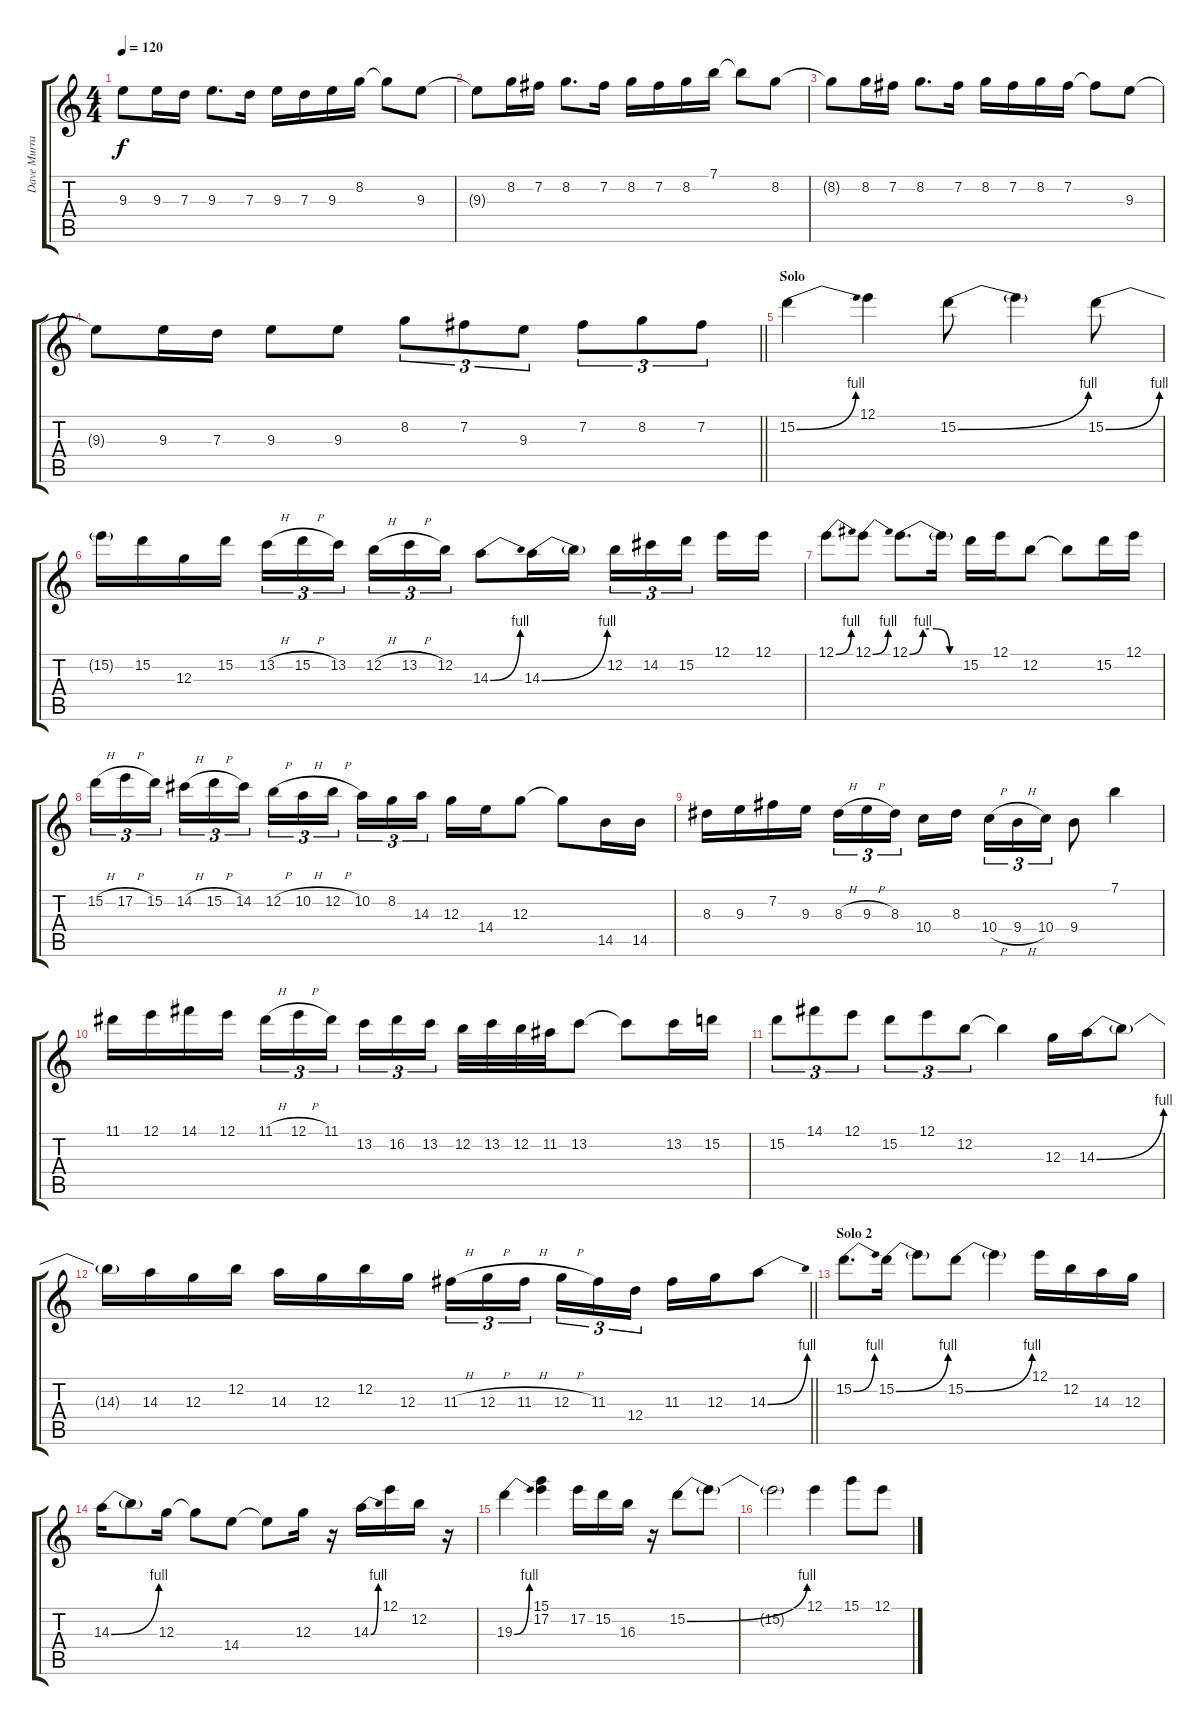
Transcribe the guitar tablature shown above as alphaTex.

\track ("Dave Murray" "Dave Murra") {instrument distortionguitar}
\staff {score tabs}
\tuning (E4 B3 G3 D3 A2 E2) {hide}
\ts (4 4)
\tempo 120
\clef g2
\ks c
9.3.8{dy f} 9.3.16 7.3.16 9.3.8{d} 7.3.16 9.3.16 7.3.16 9.3.16 8.2.16 8.2{t}.8 9.3.8 |
9.3{t}.8 8.2.16 7.2.16 8.2.8{d} 7.2.16 8.2.16 7.2.16 8.2.16 7.1.16 7.1{t}.8 8.2.8 |
8.2{t}.8 8.2.16 7.2.16 8.2.8{d} 7.2.16 8.2.16 7.2.16 8.2.16 7.2.16 7.2{t}.8 9.3.8 |
\barLineRight lightlight
9.3{t}.8 9.3.16 7.3.16 9.3.8 9.3.8 8.2.8{tu (3 2)} 7.2.8{tu (3 2)} 9.3.8{tu (3 2)} 7.2.8{tu (3 2)} 8.2.8{tu (3 2)} 7.2.8{tu (3 2)} |
\section ("" "Solo")
15.2{be (bend 0 0 60 4)}.4 12.1.4 15.2{be (bend 0 0 60 4)}.8 15.2{t}.4 15.2{be (bend 0 0 60 4)}.8 |
15.2{t}.16 15.2.16 12.3.16 15.2.16 13.2{h}.16{tu (3 2)} 15.2{h}.16{tu (3 2)} 13.2.16{tu (3 2) beam splitsecondary} 12.2{h}.16{tu (3 2)} 13.2{h}.16{tu (3 2)} 12.2.16{tu (3 2)} 14.3{be (bend 0 0 60 4)}.8 14.3{be (bend 0 0 60 4)}.16 14.3{t}.16 12.2.16{tu (3 2)} 14.2.16{tu (3 2)} 15.2.16{tu (3 2) beam splitsecondary} 12.1.16 12.1.16 |
12.1{be (bend 0 0 60 4)}.8 12.1{be (bend 0 0 60 4)}.8 12.1{be (custom 0 0 15 4 30 4 45 0 60 0)}.8{d} 12.1{t}.16 15.2.16 12.1.16 12.2.8 12.2{t}.8 15.2.16 12.1.16 |
15.2{h}.16{tu (3 2)} 17.2{h}.16{tu (3 2)} 15.2.16{tu (3 2) beam splitsecondary} 14.2{h}.16{tu (3 2)} 15.2{h}.16{tu (3 2)} 14.2.16{tu (3 2)} 12.2{h}.16{tu (3 2)} 10.2{h}.16{tu (3 2)} 12.2{h}.16{tu (3 2) beam splitsecondary} 10.2.16{tu (3 2)} 8.2.16{tu (3 2)} 14.3.16{tu (3 2)} 12.3.16 14.4.16 12.3.8 12.3{t}.8 14.5.16 14.5.16 |
8.3.16 9.3.16 7.2.16 9.3.16 8.3{h}.16{tu (3 2)} 9.3{h}.16{tu (3 2)} 8.3.16{tu (3 2) beam splitsecondary} 10.4.16 8.3.16 10.4{h}.16{tu (3 2)} 9.4{h}.16{tu (3 2)} 10.4.16{tu (3 2)} 9.4.8 7.1.4 |
11.1.16 12.1.16 14.1.16 12.1.16 11.1{h}.16{tu (3 2)} 12.1{h}.16{tu (3 2)} 11.1.16{tu (3 2) beam splitsecondary} 13.2.16{tu (3 2)} 16.2.16{tu (3 2)} 13.2.16{tu (3 2)} 12.2.32 13.2.32 12.2.32 11.2.32 13.2.8 13.2{t}.8 13.2.16 15.2.16 |
15.2.8{tu (3 2)} 14.1.8{tu (3 2)} 12.1.8{tu (3 2)} 15.2.8{tu (3 2)} 12.1.8{tu (3 2)} 12.2.8{tu (3 2)} 12.2{t}.4 12.3.16 14.3{be (bend 0 0 60 4)}.16 14.3{t}.8 |
\barLineRight lightlight
14.3{t}.16 14.3.16 12.3.16 12.2.16 14.3.16 12.3.16 12.2.16 12.3.16 11.3{h}.16{tu (3 2)} 12.3{h}.16{tu (3 2)} 11.3{h}.16{tu (3 2) beam splitsecondary} 12.3{h}.16{tu (3 2)} 11.3.16{tu (3 2)} 12.4.16{tu (3 2)} 11.3.16 12.3.16 14.3{be (bend 0 0 60 4)}.8 |
\section ("" "Solo 2")
15.2{be (bend 0 0 60 4)}.8{d} 15.2{be (bend 0 0 60 4)}.16 15.2{t}.8 15.2{be (bend 0 0 60 4)}.8 15.2{t}.4 12.1.16 12.2.16 14.3.16 12.3.16 |
14.3{be (bend 0 0 60 4)}.16 14.3{t}.8 12.3.16 12.3{t}.8 14.4.8 14.4{t}.8 12.3.16 r.16 14.3{be (bend 0 0 60 4)}.16 12.1.16 12.2.16 r.16 |
19.3{be (bend 0 0 60 4)}.4 (15.1 17.2).4 17.2.16 15.2.16 16.3.16 r.16 15.2{be (bend 0 0 60 4)}.8 15.2{t}.8 |
15.2{t}.2 12.1.4 15.1.8 12.1.8
